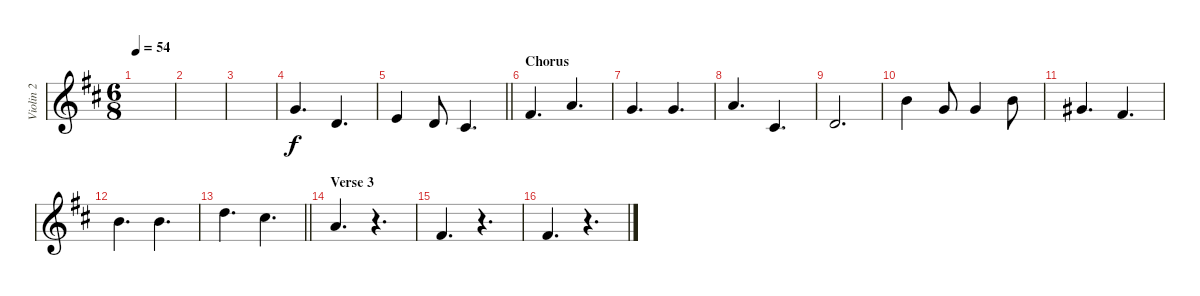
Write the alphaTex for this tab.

\track ("Violin 2" "Violin 2") {instrument violin}
\staff {score}
\tuning (E5 A4 D4 G3) {hide}
\ts (6 8)
\tempo 54
\clef g2
\ks d
|
|
|
5.3.4{d volume 13} 0.3.4{d} |
\barLineRight lightlight
2.3.4 0.3.8 6.4.4{d} |
\section ("" "Chorus")
4.3.4{d} 0.2.4{d} |
5.3.4{d} 5.3.4{d} |
0.2.4{d} 6.4.4{d} |
0.3.2{d} |
9.3.4 12.4.8 5.3.4 2.2.8 |
6.3.4{d} 4.3.4{d} |
9.3.4{d} 2.2.4{d} |
\barLineRight lightlight
5.2.4{d} 18.4.4{d} |
\section ("" "Verse 3")
0.2.4{d volume 10} r.4{d} |
4.3.4{d} r.4{d} |
4.3.4{d} r.4{d}
